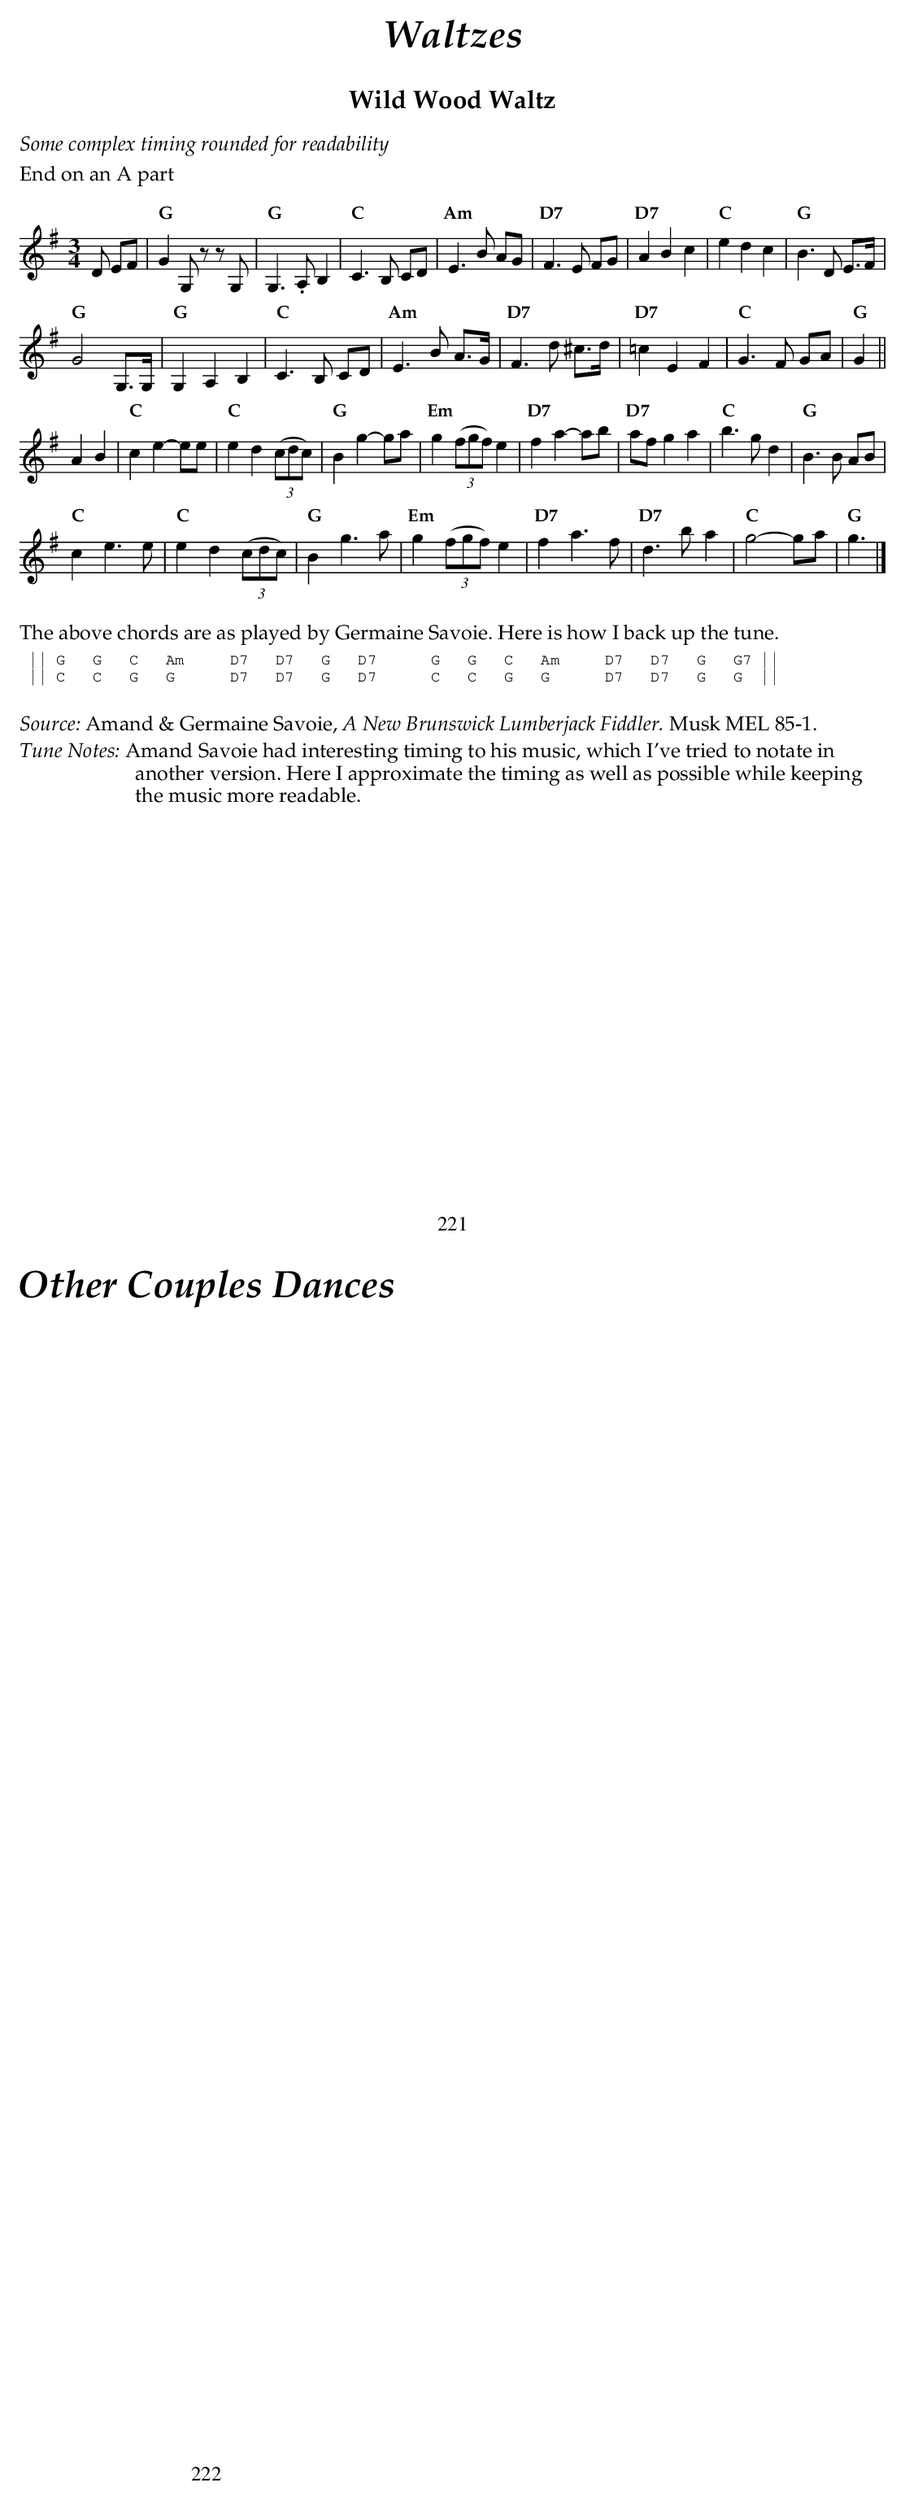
X:1
T:Wild Wood Waltz
U:s = !slide!
U:t = !trill!
M:3/4
L:1/8
K:G
%%text $2Some complex timing rounded for readability$0
%%text End on an A part
%%vskip 10
D EF |\
"G" G2 G,z z G, | "G" G,2>.A,2 B,2 | "C" C2>B,2 CD | "Am" E2>B2 AG |\
"D7" F2>E2 FG | "D7" A2 B2 c2 | "C" e2 d2 c2 | "G" B2>D2 E>F |
"G" G4 G,>G, | "G" G,2 A,2 B,2 | "C" C2>B,2 CD | "Am" E2>B2 A>G |\
"D7" F2>d2 ^c>d | "D7" =c2 E2 F2 | "C" G2>F2 GA | "G" G2 ||
A2 B2 |\
"C" c2 e2-ee | "C" e2 d2 ((3cdc) | "G" B2 g2-ga | "Em" g2 ((3fgf) e2 |\
"D7" f2 a2-ab | "D7" af g2 a2 | "C" b2>g2 d2 | "G" B2> B2 AB |
"C" c2 e2>e2 | "C" e2 d2 ((3cdc) | "G" B2 g2>a2 | "Em" g2 ((3fgf) e2 |\
"D7" f2 a2>f2 | "D7" d2>b2 a2 | "C" g4-ga | "G" g3 |]
%%vskip 10
%%text The above chords are as played by Germaine Savoie. Here is how I back up the tune.
%%textfont Courier 12
%%begintext
%% || G   G   C   Am     D7   D7   G   D7      G   G   C   Am     D7   D7   G   G7 ||
%% || C   C   G   G      D7   D7   G   D7      C   C   G   G      D7   D7   G   G  ||
%%endtext
%%vskip 20

Other Couples Dances
